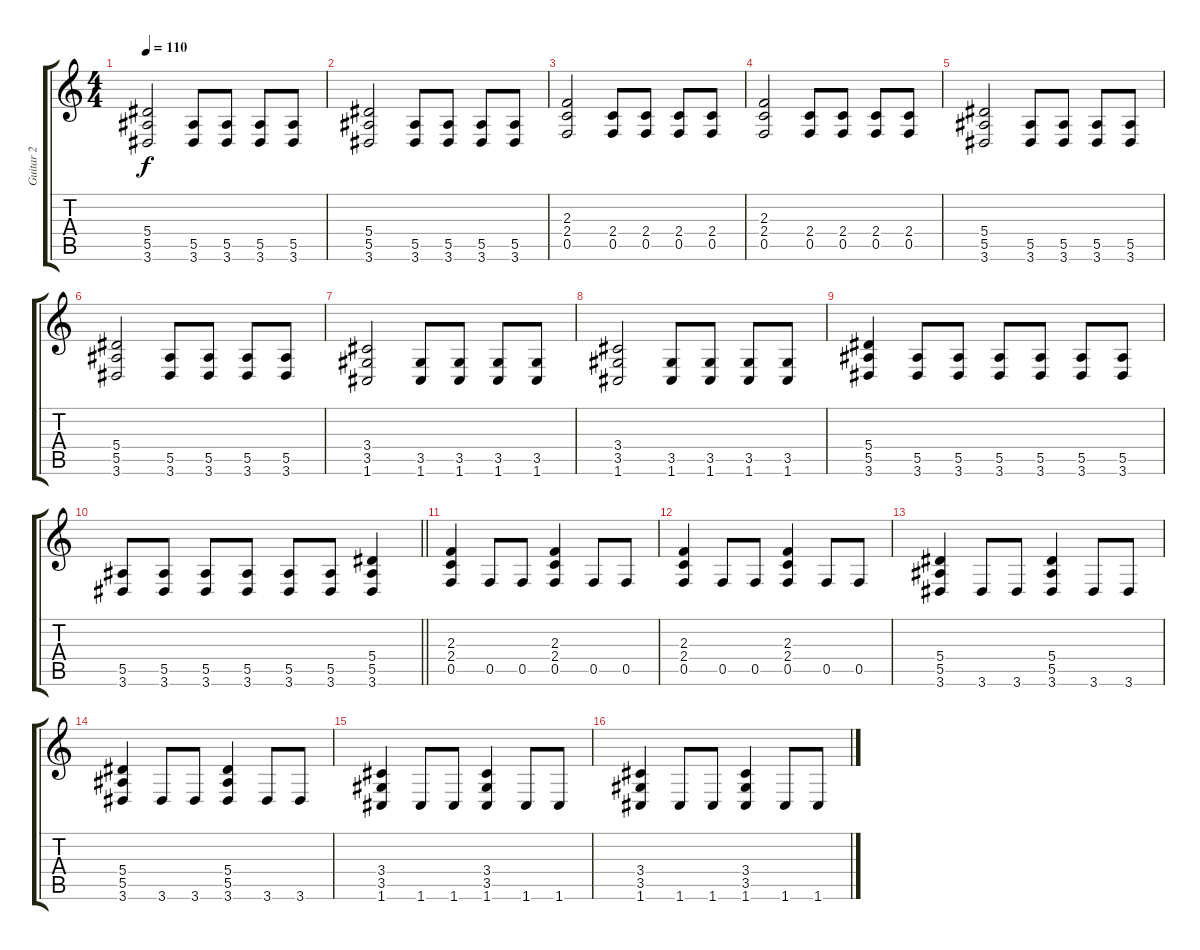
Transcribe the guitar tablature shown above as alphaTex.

\track ("Guitar 2" "Guitar 2") {instrument distortionguitar}
\staff {score tabs}
\tuning (C4 G3 Eb3 Bb2 F2 C2) {hide}
\ts (4 4)
\tempo 110
\clef g2
\ks c
(5.4 5.5 3.6).2{dy f} (5.5 3.6).8 (5.5 3.6).8 (5.5 3.6).8 (5.5 3.6).8 |
(5.4 5.5 3.6).2 (5.5 3.6).8 (5.5 3.6).8 (5.5 3.6).8 (5.5 3.6).8 |
(2.3 2.4 0.5).2 (2.4 0.5).8 (2.4 0.5).8 (2.4 0.5).8 (2.4 0.5).8 |
(2.3 2.4 0.5).2 (2.4 0.5).8 (2.4 0.5).8 (2.4 0.5).8 (2.4 0.5).8 |
(5.4 5.5 3.6).2 (5.5 3.6).8 (5.5 3.6).8 (5.5 3.6).8 (5.5 3.6).8 |
(5.4 5.5 3.6).2 (5.5 3.6).8 (5.5 3.6).8 (5.5 3.6).8 (5.5 3.6).8 |
(3.4 3.5 1.6).2 (3.5 1.6).8 (3.5 1.6).8 (3.5 1.6).8 (3.5 1.6).8 |
(3.4 3.5 1.6).2 (3.5 1.6).8 (3.5 1.6).8 (3.5 1.6).8 (3.5 1.6).8 |
(5.4 5.5 3.6).4 (5.5 3.6).8 (5.5 3.6).8 (5.5 3.6).8 (5.5 3.6).8 (5.5 3.6).8 (5.5 3.6).8 |
\barLineRight lightlight
(5.5 3.6).8 (5.5 3.6).8 (5.5 3.6).8 (5.5 3.6).8 (5.5 3.6).8 (5.5 3.6).8 (5.4 5.5 3.6).4 |
\section ("" "")
(2.3 2.4 0.5).4 0.5.8 0.5.8 (2.3 2.4 0.5).4 0.5.8 0.5.8 |
(2.3 2.4 0.5).4 0.5.8 0.5.8 (2.3 2.4 0.5).4 0.5.8 0.5.8 |
(5.4 5.5 3.6).4 3.6.8 3.6.8 (5.4 5.5 3.6).4 3.6.8 3.6.8 |
(5.4 5.5 3.6).4 3.6.8 3.6.8 (5.4 5.5 3.6).4 3.6.8 3.6.8 |
(3.4 3.5 1.6).4 1.6.8 1.6.8 (3.4 3.5 1.6).4 1.6.8 1.6.8 |
(3.4 3.5 1.6).4 1.6.8 1.6.8 (3.4 3.5 1.6).4 1.6.8 1.6.8
